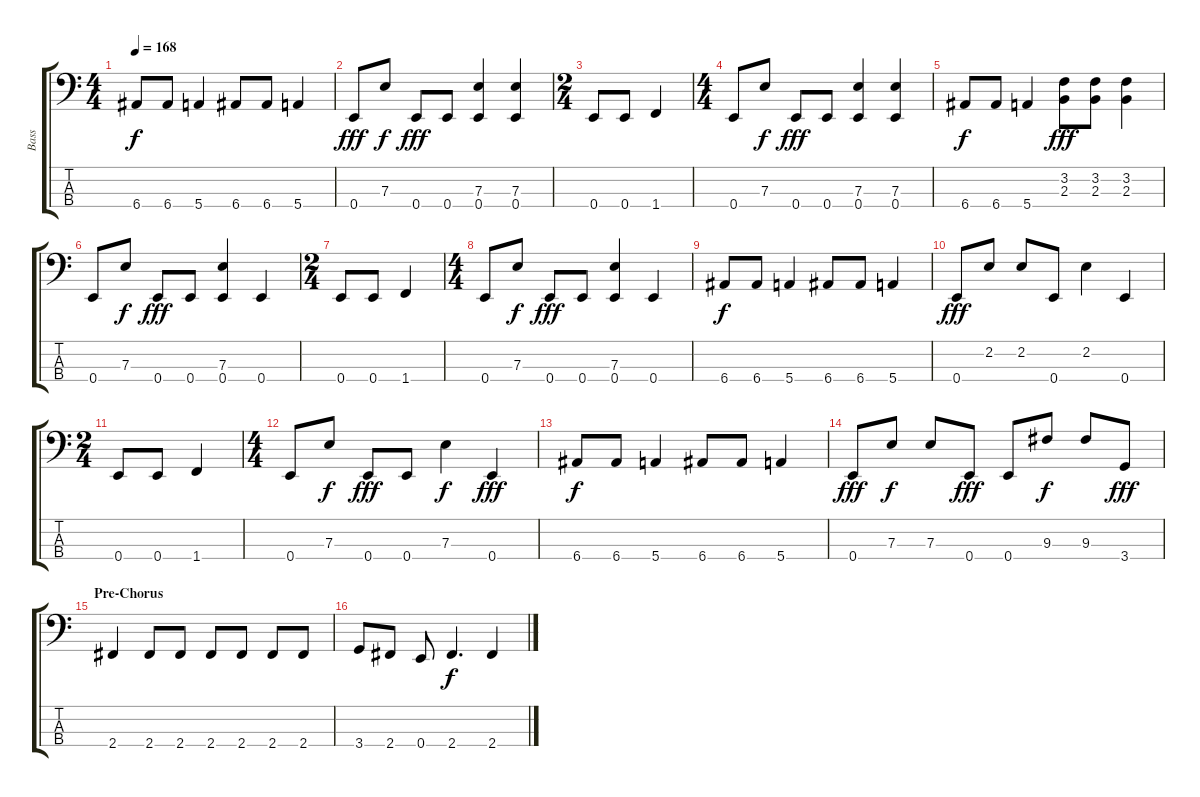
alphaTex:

\track ("Bass" "Bass") {instrument electricbasspick}
\staff {score tabs}
\tuning (G2 D2 A1 E1) {hide}
\ts (4 4)
\tempo 168
\clef f4
\ks c
6.4.8{dy f} 6.4.8 5.4.4 6.4.8 6.4.8 5.4.4 |
0.4.8{dy fff} 7.3.8{dy f} 0.4.8{dy fff} 0.4.8 (7.3 0.4).4 (7.3 0.4).4 |
\ts (2 4)
0.4.8 0.4.8 1.4.4 |
\ts (4 4)
0.4.8 7.3.8{dy f} 0.4.8{dy fff} 0.4.8 (7.3 0.4).4 (7.3 0.4).4 |
6.4.8{dy f} 6.4.8 5.4.4 (3.2 2.3).8{dy fff} (3.2 2.3).8 (3.2 2.3).4 |
0.4.8 7.3.8{dy f} 0.4.8{dy fff} 0.4.8 (7.3 0.4).4 0.4.4 |
\ts (2 4)
0.4.8 0.4.8 1.4.4 |
\ts (4 4)
0.4.8 7.3.8{dy f} 0.4.8{dy fff} 0.4.8 (7.3 0.4).4 0.4.4 |
6.4.8{dy f} 6.4.8 5.4.4 6.4.8 6.4.8 5.4.4 |
0.4.8{dy fff} 2.2.8 2.2.8 0.4.8 2.2.4 0.4.4 |
\ts (2 4)
0.4.8 0.4.8 1.4.4 |
\ts (4 4)
0.4.8 7.3.8{dy f} 0.4.8{dy fff} 0.4.8 7.3.4{dy f} 0.4.4{dy fff} |
6.4.8{dy f} 6.4.8 5.4.4 6.4.8 6.4.8 5.4.4 |
0.4.8{dy fff} 7.3.8{dy f} 7.3.8 0.4.8{dy fff} 0.4.8 9.3.8{dy f} 9.3.8 3.4.8{dy fff} |
\section ("" "Pre-Chorus")
2.4.4 2.4.8 2.4.8 2.4.8 2.4.8 2.4.8 2.4.8 |
3.4.8 2.4.8 0.4.8 2.4.4{d dy f} 2.4.4
